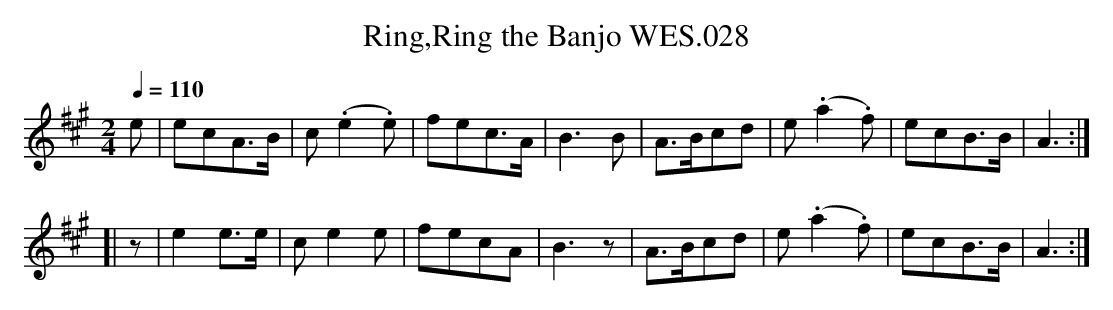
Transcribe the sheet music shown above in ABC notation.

X:1
T:Ring,Ring the Banjo WES.028
M:2/4
L:1/8
Q:1/4=110
K:A
e|ecA>B|c(.e2.e)|fec>A|B3B|A>Bcd|e(.a2.f)|ecB>B|A3:|
[|z|e2e>e|ce2e|fecA|B3z|A>Bcd|e(.a2.f)|ecB>B|A3 :|
